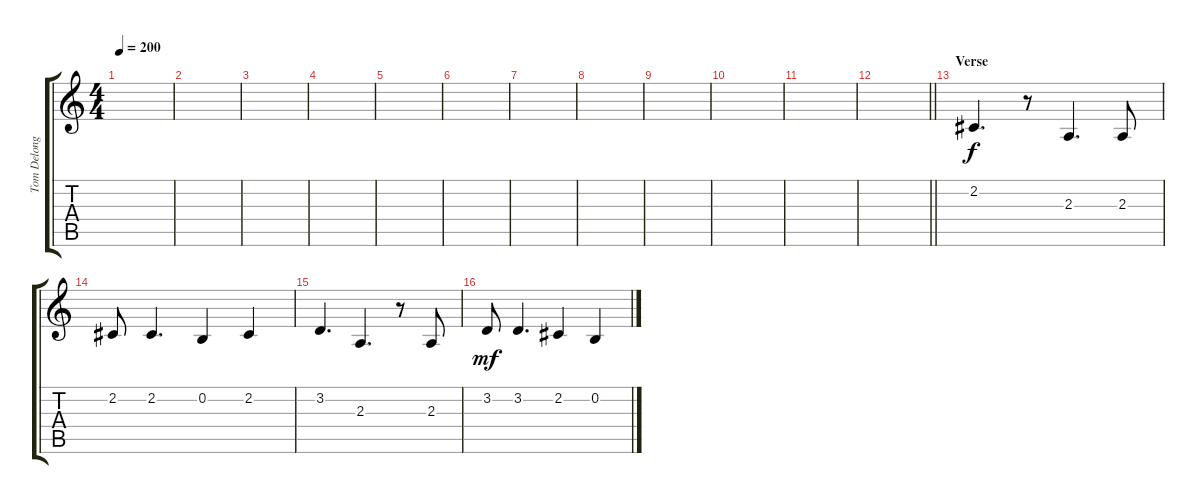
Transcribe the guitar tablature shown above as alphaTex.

\track ("Tom Delonge - Vocals" "Tom Delong") {instrument altosax}
\staff {score tabs}
\tuning (E4 B3 G3 D3 A2 E2) {hide}
\ts (4 4)
\tempo 200
\clef g2
\ks c
|
|
|
|
|
|
|
|
|
|
|
\barLineRight lightlight
|
\section ("" "Verse")
2.2.4{d} r.8 2.3.4{d} 2.3.8 |
2.2.8 2.2.4{d} 0.2.4 2.2.4 |
3.2.4{d} 2.3.4{d} r.8 2.3.8{dy f} |
3.2.8{dy mf} 3.2.4{d} 2.2.4 0.2.4
